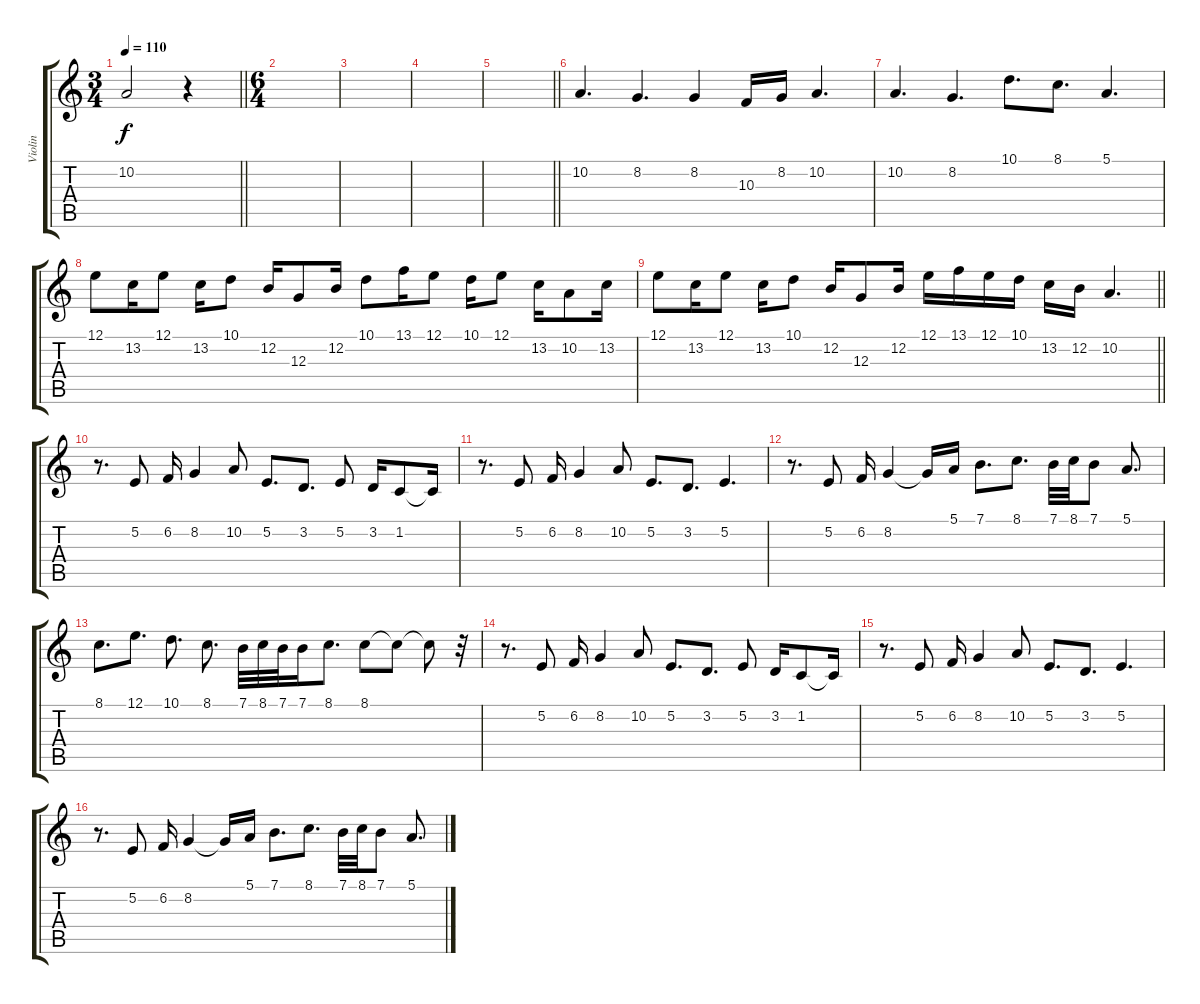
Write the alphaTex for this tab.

\track ("Violin" "Violin") {instrument violin}
\staff {score tabs}
\tuning (E4 B3 G3 D3 A2 E2) {hide}
\ts (3 4)
\tempo 110
\clef g2
\barLineRight lightlight
\ks c
10.2.2{dy f} r.4 |
\ts (6 4)
|
|
|
\barLineRight lightlight
|
10.2.4{d volume 12} 8.2.4{d} 8.2.4 10.3.16 8.2.16 10.2.4{d} |
10.2.4{d volume 12} 8.2.4{d} 10.1.8{d} 8.1.8{d} 5.1.4{d} |
12.1.8 13.2.16 12.1.8 13.2.16 10.1.8 12.2.16 12.3.8 12.2.16 10.1.8 13.1.16 12.1.8 10.1.16 12.1.8 13.2.16 10.2.8 13.2.16 |
\barLineRight lightlight
12.1.8 13.2.16 12.1.8 13.2.16 10.1.8 12.2.16 12.3.8 12.2.16 12.1.16 13.1.16 12.1.16 10.1.16 13.2.16 12.2.16 10.2.4{d} |
r.8{d} 5.2.8 6.2.16 8.2.4 10.2.8 5.2.8{d} 3.2.8{d} 5.2.8 3.2.16 1.2.8 1.2{t}.16 |
r.8{d} 5.2.8 6.2.16 8.2.4 10.2.8 5.2.8{d} 3.2.8{d} 5.2.4{d} |
r.8{d} 5.2.8 6.2.16 8.2.4 8.2{t}.16 5.1.16 7.1.8{d} 8.1.8{d} 7.1.32 8.1.32 7.1.8 5.1.8{d} |
8.1.8{d} 12.1.8{d} 10.1.8{d} 8.1.8{d} 7.1.32 8.1.32 7.1.32 7.1.16 8.1.8{d} 8.1.8 8.1{t}.8 8.1{t}.8 r.32 |
r.8{d} 5.2.8 6.2.16 8.2.4 10.2.8 5.2.8{d} 3.2.8{d} 5.2.8 3.2.16 1.2.8 1.2{t}.16 |
r.8{d} 5.2.8 6.2.16 8.2.4 10.2.8 5.2.8{d} 3.2.8{d} 5.2.4{d} |
r.8{d} 5.2.8 6.2.16 8.2.4 8.2{t}.16 5.1.16 7.1.8{d} 8.1.8{d} 7.1.32 8.1.32 7.1.8 5.1.8{d}
